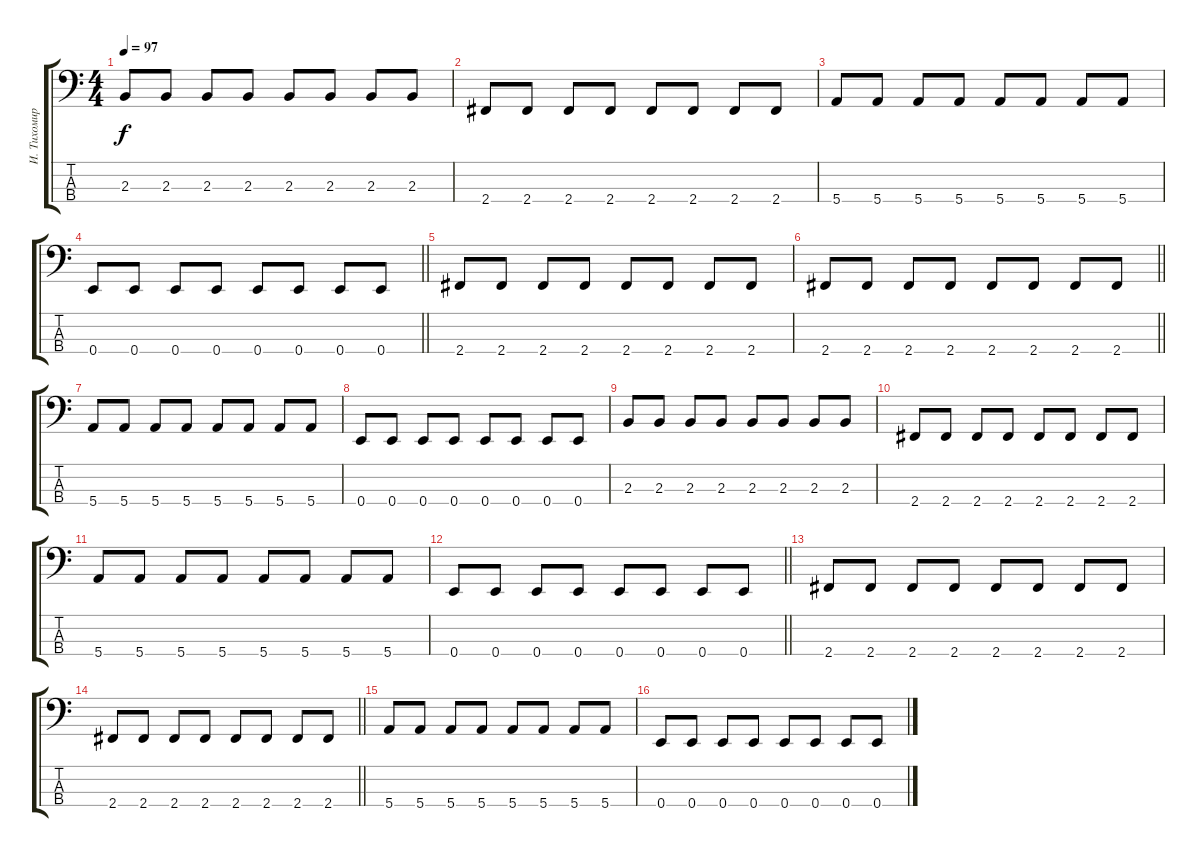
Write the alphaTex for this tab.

\track ("И. Тихомиров" "И. Тихомир") {instrument electricbassfinger}
\staff {score tabs}
\tuning (G2 D2 A1 E1) {hide}
\ts (4 4)
\tempo 97
\clef f4
\ks c
2.3.8{dy f} 2.3.8 2.3.8 2.3.8 2.3.8 2.3.8 2.3.8 2.3.8 |
2.4.8 2.4.8 2.4.8 2.4.8 2.4.8 2.4.8 2.4.8 2.4.8 |
5.4.8 5.4.8 5.4.8 5.4.8 5.4.8 5.4.8 5.4.8 5.4.8 |
\barLineRight lightlight
0.4.8 0.4.8 0.4.8 0.4.8 0.4.8 0.4.8 0.4.8 0.4.8 |
2.4.8 2.4.8 2.4.8 2.4.8 2.4.8 2.4.8 2.4.8 2.4.8 |
\barLineRight lightlight
2.4.8 2.4.8 2.4.8 2.4.8 2.4.8 2.4.8 2.4.8 2.4.8 |
5.4.8 5.4.8 5.4.8 5.4.8 5.4.8 5.4.8 5.4.8 5.4.8 |
0.4.8 0.4.8 0.4.8 0.4.8 0.4.8 0.4.8 0.4.8 0.4.8 |
2.3.8 2.3.8 2.3.8 2.3.8 2.3.8 2.3.8 2.3.8 2.3.8 |
2.4.8 2.4.8 2.4.8 2.4.8 2.4.8 2.4.8 2.4.8 2.4.8 |
5.4.8 5.4.8 5.4.8 5.4.8 5.4.8 5.4.8 5.4.8 5.4.8 |
\barLineRight lightlight
0.4.8 0.4.8 0.4.8 0.4.8 0.4.8 0.4.8 0.4.8 0.4.8 |
2.4.8 2.4.8 2.4.8 2.4.8 2.4.8 2.4.8 2.4.8 2.4.8 |
\barLineRight lightlight
2.4.8 2.4.8 2.4.8 2.4.8 2.4.8 2.4.8 2.4.8 2.4.8 |
5.4.8 5.4.8 5.4.8 5.4.8 5.4.8 5.4.8 5.4.8 5.4.8 |
0.4.8 0.4.8 0.4.8 0.4.8 0.4.8 0.4.8 0.4.8 0.4.8
